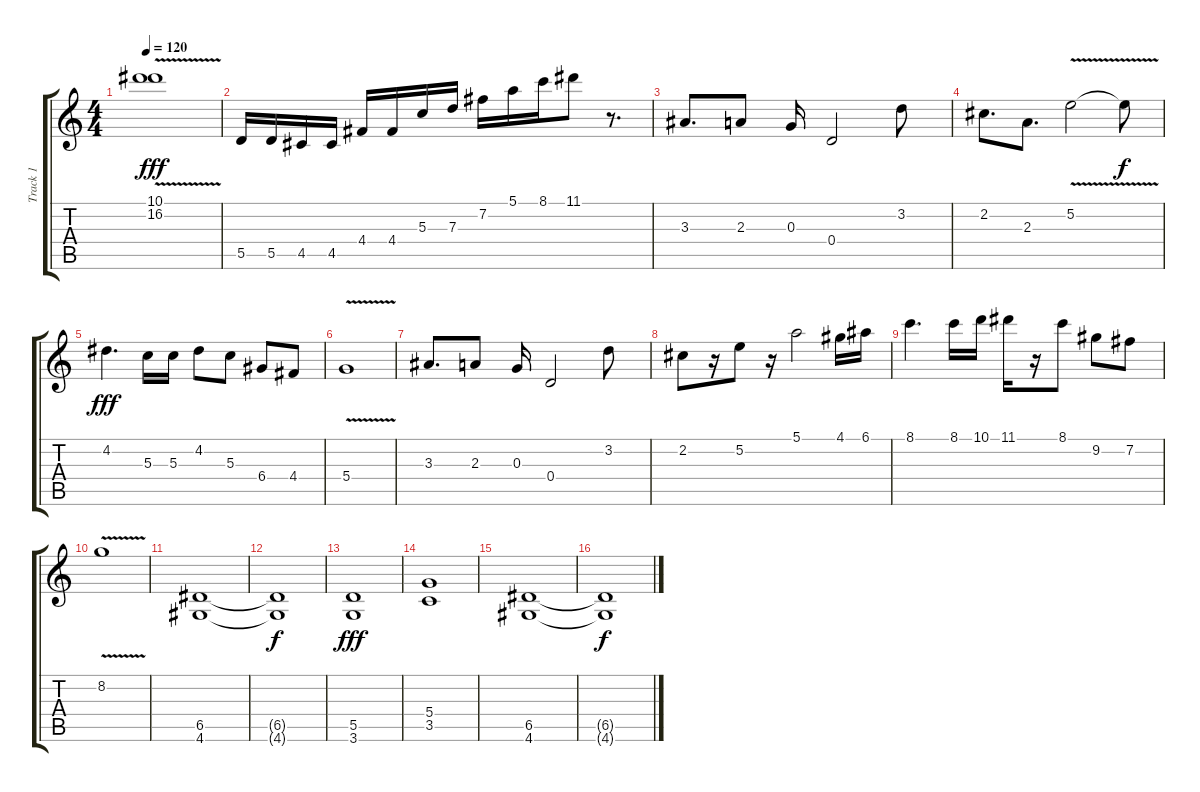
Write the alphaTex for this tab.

\track ("Track 1" "Track 1") {instrument overdrivenguitar}
\staff {score tabs}
\tuning (E4 B3 G3 D3 A2 E2) {hide}
\ts (4 4)
\tempo 120
\clef g2
\ks c
(10.1{v} 16.2{v}).1{dy fff} |
5.5.16 5.5.16 4.5.16 4.5.16 4.4.16 4.4.16 5.3.16 7.3.16 7.2.16 5.1.16 8.1.16 11.1.8 r.8{d} |
3.3.8{d} 2.3.8 0.3.16 0.4.2 3.2.8 |
2.2.8{d} 2.3.8{d} 5.2{v}.2 5.2{t}.8{dy f} |
4.2.4{d dy fff} 5.3.16 5.3.16 4.2.8 5.3.8 6.4.8 4.4.8 |
5.4{v}.1 |
3.3.8{d} 2.3.8 0.3.16 0.4.2 3.2.8 |
2.2.8 r.16 5.2.8 r.16 5.1.2 4.1.16 6.1.16 |
8.1.4{d} 8.1.16 10.1.16 11.1.16 r.16 8.1.8 9.2.8 7.2.8 |
8.2{v}.1 |
(6.5 4.6).1 |
(6.5{t} 4.6{t}).1{dy f} |
(5.5 3.6).1{dy fff} |
(5.4 3.5).1 |
(6.5 4.6).1 |
(6.5{t} 4.6{t}).1{dy f}
